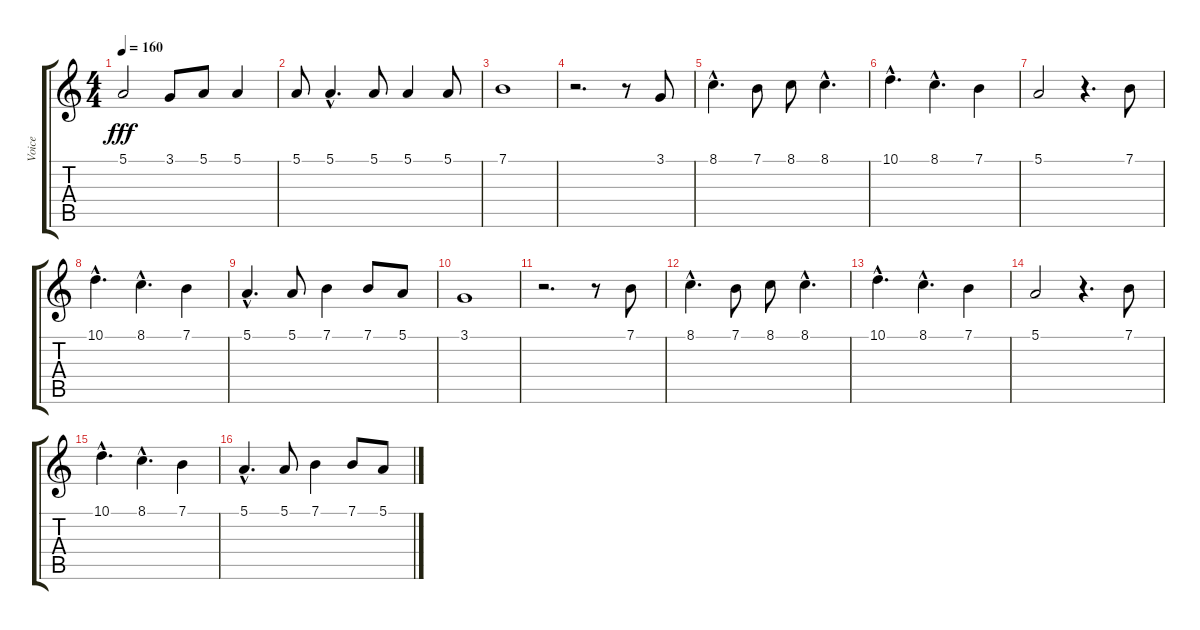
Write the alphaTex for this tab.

\track ("Voice" "Voice") {instrument choiraahs}
\staff {score tabs}
\tuning (E4 B3 G3 D3 A2 E2) {hide}
\ts (4 4)
\tempo 160
\clef g2
\ks c
5.1.2{dy fff} 3.1.8 5.1.8 5.1.4 |
5.1.8 5.1{hac}.4{d} 5.1.8 5.1.4 5.1.8 |
7.1.1 |
r.2{d} r.8 3.1.8 |
8.1{hac}.4{d} 7.1.8 8.1.8 8.1{hac}.4{d} |
10.1{hac}.4{d} 8.1{hac}.4{d} 7.1.4 |
5.1.2 r.4{d} 7.1.8 |
10.1{hac}.4{d} 8.1{hac}.4{d} 7.1.4 |
5.1{hac}.4{d} 5.1.8 7.1.4 7.1.8 5.1.8 |
3.1.1 |
r.2{d} r.8 7.1.8 |
8.1{hac}.4{d} 7.1.8 8.1.8 8.1{hac}.4{d} |
10.1{hac}.4{d} 8.1{hac}.4{d} 7.1.4 |
5.1.2 r.4{d} 7.1.8 |
10.1{hac}.4{d} 8.1{hac}.4{d} 7.1.4 |
5.1{hac}.4{d} 5.1.8 7.1.4 7.1.8 5.1.8
